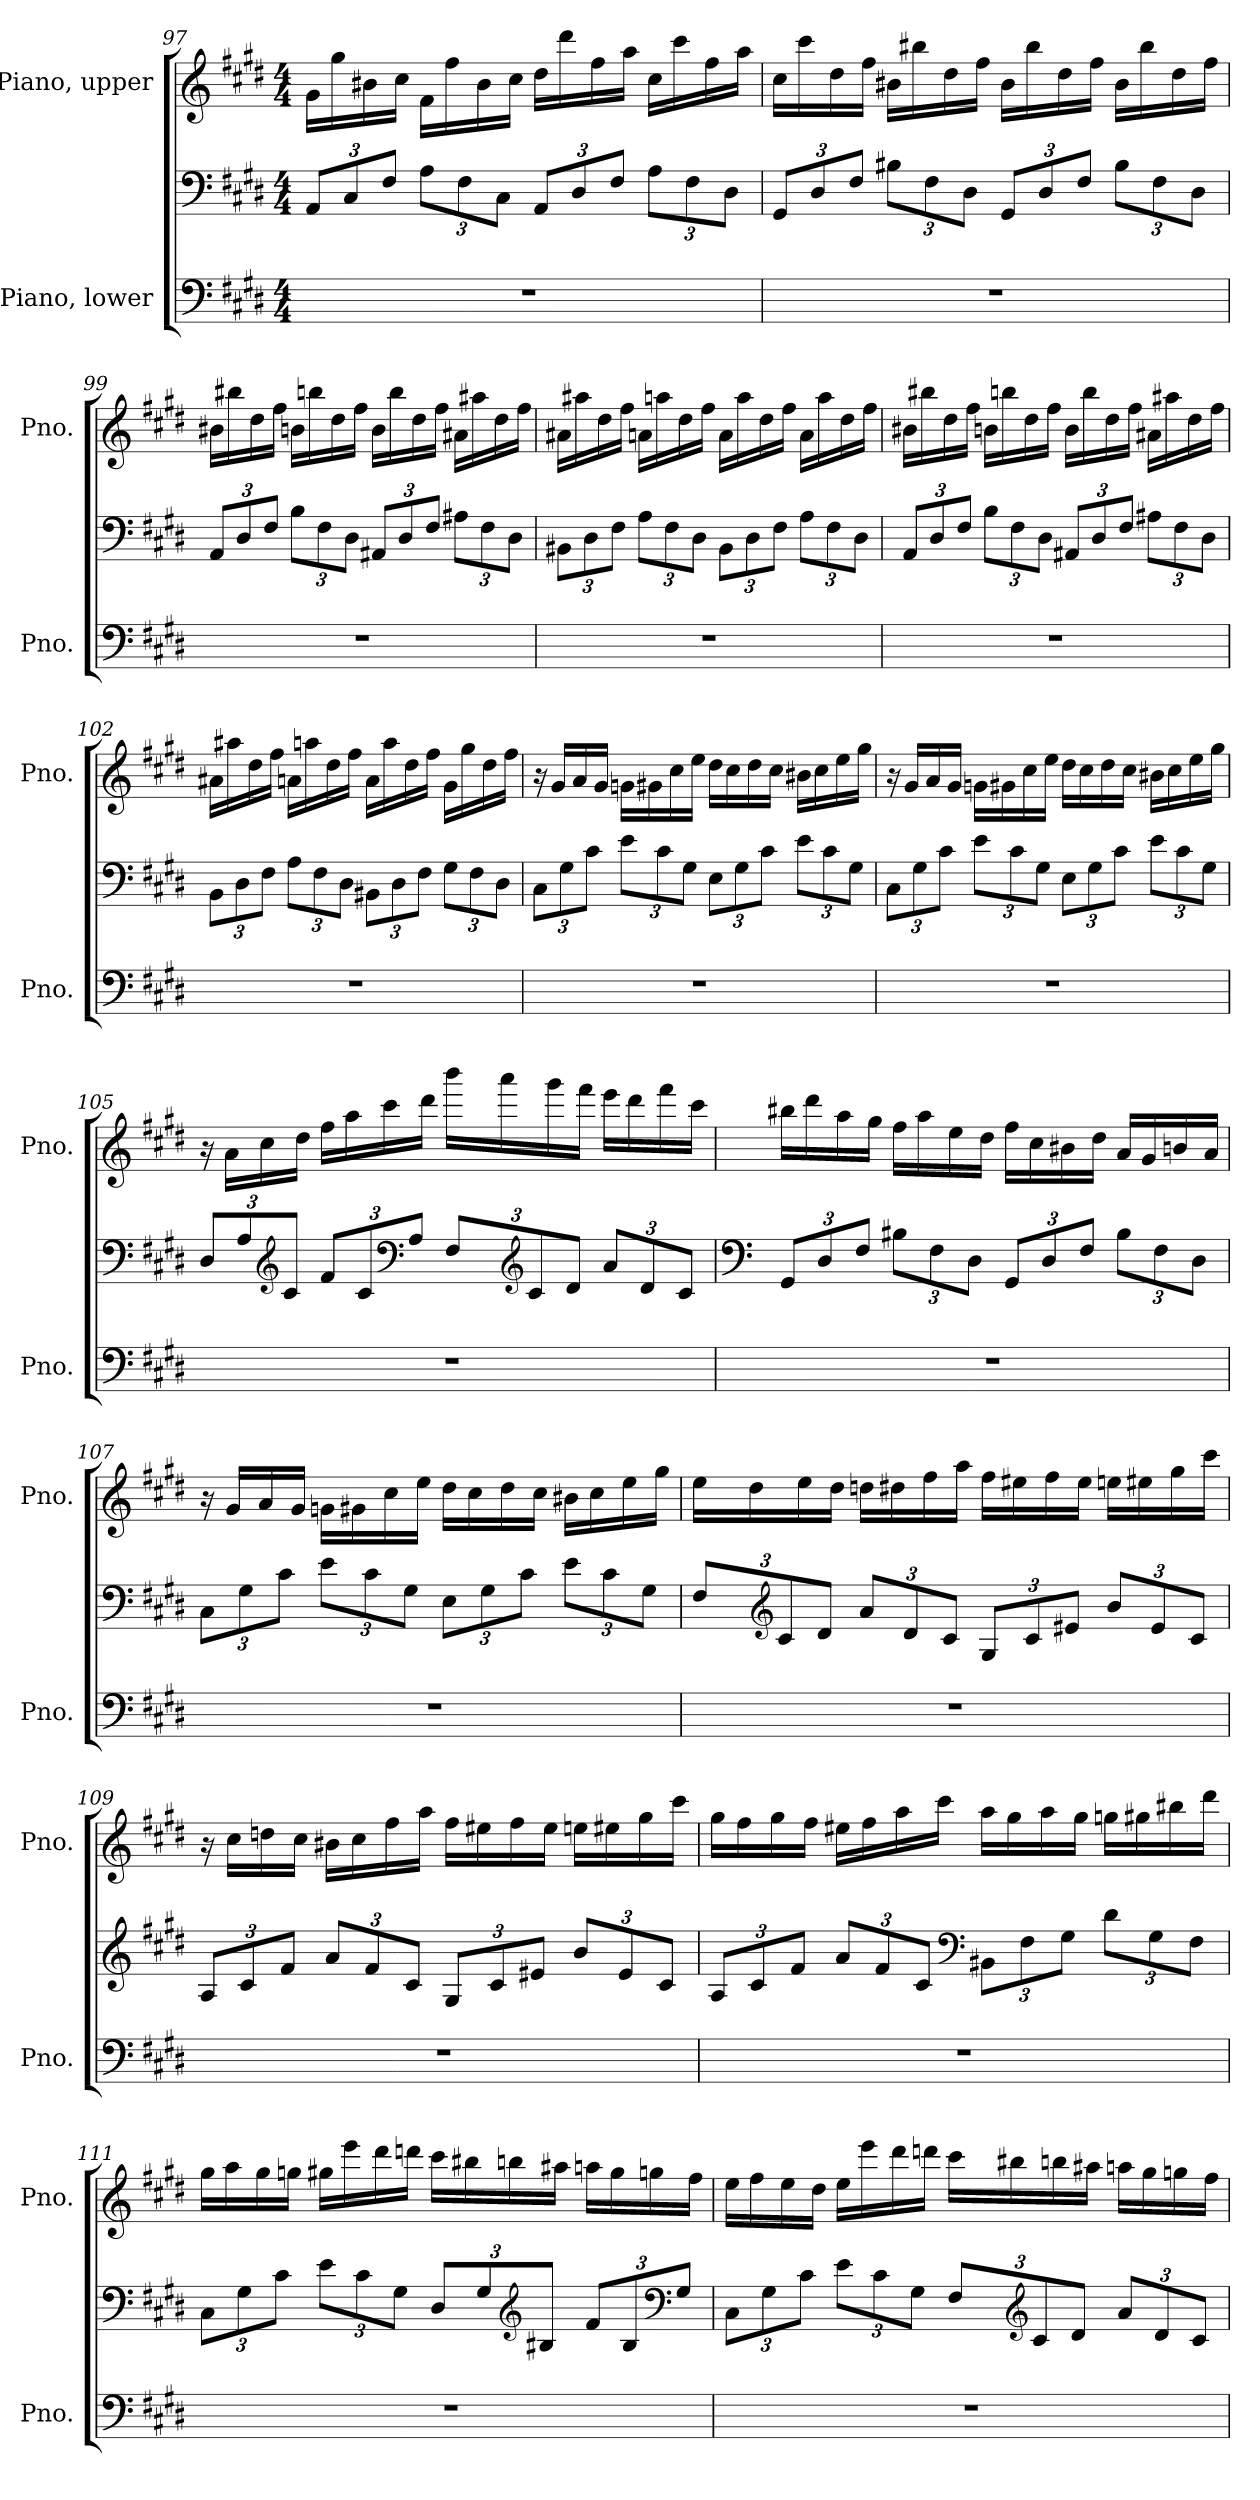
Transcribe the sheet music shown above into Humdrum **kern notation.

**kern	**kern	**kern
*part2	*part2	*part1
*staff3	*staff2	*staff1
*I"Piano, lower	*	*I"Piano, upper
*I'Pno.	*	*I'Pno.
*clefF4	*clefF4	*clefG2
*k[f#c#g#d#]	*k[f#c#g#d#]	*k[f#c#g#d#]
*M4/4	*M4/4	*M4/4
*	*Xbrackettup	*
=97	=97	=97
1r	12AA/L	16g#\LL
.	.	16gg#\
.	12C#/	.
.	.	16b#X\
.	12F#/J	.
.	.	16cc#\JJ
.	12A\L	16f#\LL
.	.	16ff#\
.	12F#\	.
.	.	16b#\
.	12C#\J	.
.	.	16cc#\JJ
.	12AA/L	16dd#\LL
.	.	16ddd#\
.	12D#/	.
.	.	16ff#\
.	12F#/J	.
.	.	16aa\JJ
.	12A\L	16cc#\LL
.	.	16ccc#\
.	12F#\	.
.	.	16ff#\
.	12D#\J	.
.	.	16aa\JJ
!!LO:LB:g=z
=98	=98	=98
1r	12GG#/L	16cc#\LL
.	.	16ccc#\
.	12D#/	.
.	.	16dd#\
.	12F#/J	.
.	.	16ff#\JJ
.	12B#X\L	16b#X\LL
.	.	16bb#X\
.	12F#\	.
.	.	16dd#\
.	12D#\J	.
.	.	16ff#\JJ
.	12GG#/L	16b#\LL
.	.	16bb#\
.	12D#/	.
.	.	16dd#\
.	12F#/J	.
.	.	16ff#\JJ
.	12B#\L	16b#\LL
.	.	16bb#\
.	12F#\	.
.	.	16dd#\
.	12D#\J	.
.	.	16ff#\JJ
=99	=99	=99
1r	12AA/L	16b#X\LL
.	.	16bb#X\
.	12D#/	.
.	.	16dd#\
.	12F#/J	.
.	.	16ff#\JJ
.	12B\L	16bn\LL
.	.	16bbn\
.	12F#\	.
.	.	16dd#\
.	12D#\J	.
.	.	16ff#\JJ
.	12AA#X/L	16b\LL
.	.	16bb\
.	12D#/	.
.	.	16dd#\
.	12F#/J	.
.	.	16ff#\JJ
.	12A#X\L	16a#X\LL
.	.	16aa#X\
.	12F#\	.
.	.	16dd#\
.	12D#\J	.
.	.	16ff#\JJ
!!LO:PB:g=z
=100	=100	=100
1r	12BB#X\L	16a#X\LL
.	.	16aa#X\
.	12D#\	.
.	.	16dd#\
.	12F#\J	.
.	.	16ff#\JJ
.	12A\L	16an\LL
.	.	16aan\
.	12F#\	.
.	.	16dd#\
.	12D#\J	.
.	.	16ff#\JJ
.	12BB#\L	16a\LL
.	.	16aa\
.	12D#\	.
.	.	16dd#\
.	12F#\J	.
.	.	16ff#\JJ
.	12A\L	16a\LL
.	.	16aa\
.	12F#\	.
.	.	16dd#\
.	12D#\J	.
.	.	16ff#\JJ
=101	=101	=101
1r	12AA/L	16b#X\LL
.	.	16bb#X\
.	12D#/	.
.	.	16dd#\
.	12F#/J	.
.	.	16ff#\JJ
.	12B\L	16bn\LL
.	.	16bbn\
.	12F#\	.
.	.	16dd#\
.	12D#\J	.
.	.	16ff#\JJ
.	12AA#X/L	16b\LL
.	.	16bb\
.	12D#/	.
.	.	16dd#\
.	12F#/J	.
.	.	16ff#\JJ
.	12A#X\L	16a#X\LL
.	.	16aa#X\
.	12F#\	.
.	.	16dd#\
.	12D#\J	.
.	.	16ff#\JJ
!!LO:LB:g=z
=102	=102	=102
1r	12BB\L	16a#X\LL
.	.	16aa#X\
.	12D#\	.
.	.	16dd#\
.	12F#\J	.
.	.	16ff#\JJ
.	12A\L	16an\LL
.	.	16aan\
.	12F#\	.
.	.	16dd#\
.	12D#\J	.
.	.	16ff#\JJ
.	12BB#X\L	16a\LL
.	.	16aa\
.	12D#\	.
.	.	16dd#\
.	12F#\J	.
.	.	16ff#\JJ
.	12G#\L	16g#\LL
.	.	16gg#\
.	12F#\	.
.	.	16dd#\
.	12D#\J	.
.	.	16ff#\JJ
=103	=103	=103
1r	12C#\L	16r
.	.	16g#/LL
.	12G#\	.
.	.	16a/
.	12c#\J	.
.	.	16g#/JJ
.	12e\L	16gn\LL
.	.	16g#X\
.	12c#\	.
.	.	16cc#\
.	12G#\J	.
.	.	16ee\JJ
.	12E\L	16dd#\LL
.	.	16cc#\
.	12G#\	.
.	.	16dd#\
.	12c#\J	.
.	.	16cc#\JJ
.	12e\L	16b#X\LL
.	.	16cc#\
.	12c#\	.
.	.	16ee\
.	12G#\J	.
.	.	16gg#\JJ
!!LO:LB:g=z
=104	=104	=104
1r	12C#\L	16r
.	.	16g#/LL
.	12G#\	.
.	.	16a/
.	12c#\J	.
.	.	16g#/JJ
.	12e\L	16gn\LL
.	.	16g#X\
.	12c#\	.
.	.	16cc#\
.	12G#\J	.
.	.	16ee\JJ
.	12E\L	16dd#\LL
.	.	16cc#\
.	12G#\	.
.	.	16dd#\
.	12c#\J	.
.	.	16cc#\JJ
.	12e\L	16b#X\LL
.	.	16cc#\
.	12c#\	.
.	.	16ee\
.	12G#\J	.
.	.	16gg#\JJ
=105	=105	=105
1r	12D#/L	16r
.	.	16a\LL
.	12A/	.
.	.	16cc#\
*	*clefG2	*
.	12c#/J	.
.	.	16dd#\JJ
.	12f#/L	16ff#\LL
.	.	16aa\
.	12c#/	.
.	.	16ccc#\
*	*clefF4	*
.	12A/J	.
.	.	16ddd#\JJ
.	12F#/L	16bbb\LL
.	.	16aaa\
*	*clefG2	*
.	12c#/	.
.	.	16ggg#\
.	12d#/J	.
.	.	16fff#\JJ
.	12a/L	16eee\LL
.	.	16ddd#\
.	12d#/	.
.	.	16fff#\
.	12c#/J	.
.	.	16ccc#\JJ
!!LO:LB:g=z
=106	=106	=106
*	*clefF4	*
1r	12GG#/L	16bb#X\LL
.	.	16ddd#\
.	12D#/	.
.	.	16aa\
.	12F#/J	.
.	.	16gg#\JJ
.	12B#X\L	16ff#\LL
.	.	16aa\
.	12F#\	.
.	.	16ee\
.	12D#\J	.
.	.	16dd#\JJ
.	12GG#/L	16ff#\LL
.	.	16cc#\
.	12D#/	.
.	.	16b#X\
.	12F#/J	.
.	.	16dd#\JJ
.	12B#\L	16a/LL
.	.	16g#/
.	12F#\	.
.	.	16bn/
.	12D#\J	.
.	.	16a/JJ
=107	=107	=107
1r	12C#\L	16r
.	.	16g#/LL
.	12G#\	.
.	.	16a/
.	12c#\J	.
.	.	16g#/JJ
.	12e\L	16gn\LL
.	.	16g#X\
.	12c#\	.
.	.	16cc#\
.	12G#\J	.
.	.	16ee\JJ
.	12E\L	16dd#\LL
.	.	16cc#\
.	12G#\	.
.	.	16dd#\
.	12c#\J	.
.	.	16cc#\JJ
.	12e\L	16b#X\LL
.	.	16cc#\
.	12c#\	.
.	.	16ee\
.	12G#\J	.
.	.	16gg#\JJ
!!LO:PB:g=z
=108	=108	=108
1r	12F#/L	16ee\LL
.	.	16dd#\
*	*clefG2	*
.	12c#/	.
.	.	16ee\
.	12d#/J	.
.	.	16dd#\JJ
.	12a/L	16ddn\LL
.	.	16dd#X\
.	12d#/	.
.	.	16ff#\
.	12c#/J	.
.	.	16aa\JJ
.	12G#/L	16ff#\LL
.	.	16ee#X\
.	12c#/	.
.	.	16ff#\
.	12e#X/J	.
.	.	16ee#\JJ
.	12b/L	16een\LL
.	.	16ee#X\
.	12e#/	.
.	.	16gg#\
.	12c#/J	.
.	.	16ccc#\JJ
=109	=109	=109
1r	12A/L	16r
.	.	16cc#\LL
.	12c#/	.
.	.	16ddn\
.	12f#/J	.
.	.	16cc#\JJ
.	12a/L	16b#X\LL
.	.	16cc#\
.	12f#/	.
.	.	16ff#\
.	12c#/J	.
.	.	16aa\JJ
.	12G#/L	16ff#\LL
.	.	16ee#X\
.	12c#/	.
.	.	16ff#\
.	12e#X/J	.
.	.	16ee#\JJ
.	12b/L	16een\LL
.	.	16ee#X\
.	12e#/	.
.	.	16gg#\
.	12c#/J	.
.	.	16ccc#\JJ
!!LO:LB:g=z
=110	=110	=110
1r	12A/L	16gg#\LL
.	.	16ff#\
.	12c#/	.
.	.	16gg#\
.	12f#/J	.
.	.	16ff#\JJ
.	12a/L	16ee#X\LL
.	.	16ff#\
.	12f#/	.
.	.	16aa\
.	12c#/J	.
.	.	16ccc#\JJ
*	*clefF4	*
.	12BB#X\L	16aa\LL
.	.	16gg#\
.	12F#\	.
.	.	16aa\
.	12G#\J	.
.	.	16gg#\JJ
.	12d#\L	16ggn\LL
.	.	16gg#X\
.	12G#\	.
.	.	16bb#X\
.	12F#\J	.
.	.	16ddd#\JJ
!!LO:LB:g=z
=111	=111	=111
1r	12C#\L	16gg#\LL
.	.	16aa\
.	12G#\	.
.	.	16gg#\
.	12c#\J	.
.	.	16ggn\JJ
.	12e\L	16gg#X\LL
.	.	16eee\
.	12c#\	.
.	.	16ddd#\
.	12G#\J	.
.	.	16dddn\JJ
.	12D#/L	16ccc#\LL
.	.	16bb#X\
.	12G#/	.
.	.	16bbn\
*	*clefG2	*
.	12B#X/J	.
.	.	16aa#X\JJ
.	12f#/L	16aan\LL
.	.	16gg#\
.	12B#/	.
.	.	16ggn\
*	*clefF4	*
.	12G#/J	.
.	.	16ff#\JJ
!!LO:LB:g=z
=112	=112	=112
1r	12C#\L	16ee\LL
.	.	16ff#\
.	12G#\	.
.	.	16ee\
.	12c#\J	.
.	.	16dd#\JJ
.	12e\L	16ee\LL
.	.	16eee\
.	12c#\	.
.	.	16ddd#\
.	12G#\J	.
.	.	16dddn\JJ
.	12F#/L	16ccc#\LL
.	.	16bb#X\
*	*clefG2	*
.	12c#/	.
.	.	16bbn\
.	12d#/J	.
.	.	16aa#X\JJ
.	12a/L	16aan\LL
.	.	16gg#\
.	12d#/	.
.	.	16ggn\
.	12c#/J	.
.	.	16ff#\JJ
=	=	=
*-	*-	*-
